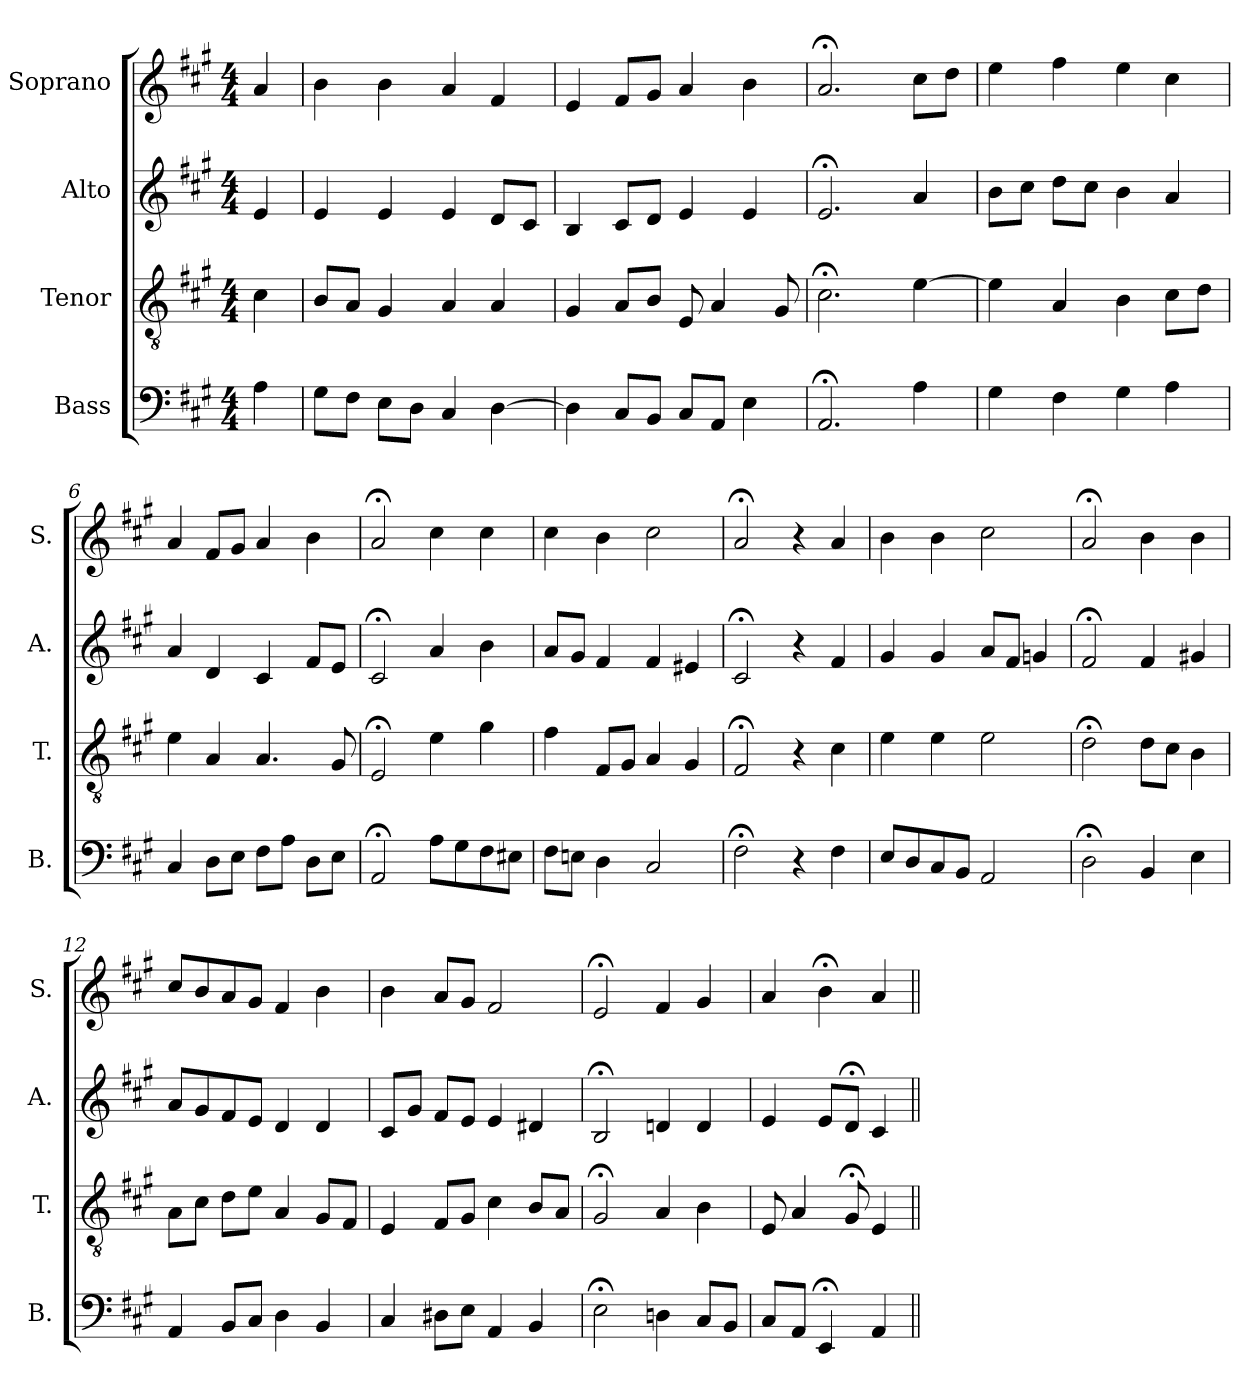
**kern	**kern	**kern	**kern
*part4	*part3	*part2	*part1
*staff4	*staff3	*staff2	*staff1
*I"Bass	*I"Tenor	*I"Alto	*I"Soprano
*I'B.	*I'T.	*I'A.	*I'S.
*clefF4	*clefGv2	*clefG2	*clefG2
*	*ITrd7c12	*	*
*k[f#c#g#]	*k[f#c#g#]	*k[f#c#g#]	*k[f#c#g#]
*A:	*A:	*A:	*A:
*M4/4	*M4/4	*M4/4	*M4/4
=1	=1	=1	=1
4A\	4C#\	4e/	4a/
=2	=2	=2	=2
8G#\L	8BB/L	4e/	4b\
8F#\J	8AA/J	.	.
8E\L	4GG#/	4e/	4b\
8D\J	.	.	.
4C#/	4AA/	4e/	4a/
[4D\	4AA/	8d/L	4f#/
.	.	8c#/J	.
=3	=3	=3	=3
4D\]	4GG#/	4B/	4e/
8C#/L	8AA/L	8c#/L	8f#/L
8BB/J	8BB/J	8d/J	8g#/J
8C#/L	8EE/	4e/	4a/
8AA/J	4AA/	.	.
4E\	.	4e/	4b\
.	8GG#/	.	.
=4	=4	=4	=4
2.AA;</	2.C#;<\	2.e;</	2.a;</
4A\	[4E\	4a/	8cc#\L
.	.	.	8dd\J
=5	=5	=5	=5
4G#\	4E\]	8b\L	4ee\
.	.	8cc#\J	.
4F#\	4AA/	8dd\L	4ff#\
.	.	8cc#\J	.
4G#\	4BB\	4b\	4ee\
4A\	8C#\L	4a/	4cc#\
.	8D\J	.	.
!!LO:LB:g=z
=6	=6	=6	=6
4C#/	4E\	4a/	4a/
8D\L	4AA/	4d/	8f#/L
8E\J	.	.	8g#/J
8F#\L	4.AA/	4c#/	4a/
8A\J	.	.	.
8D\L	.	8f#/L	4b\
8E\J	8GG#/	8e/J	.
=7	=7	=7	=7
2AA;</	2EE;</	2c#;</	2a;</
8A\L	4E\	4a/	4cc#\
8G#\	.	.	.
8F#\	4G#\	4b\	4cc#\
8E#X\J	.	.	.
=8	=8	=8	=8
8F#\L	4F#\	8a/L	4cc#\
8En\J	.	8g#/J	.
4D\	8FF#/L	4f#/	4b\
.	8GG#/J	.	.
2C#/	4AA/	4f#/	2cc#\
.	4GG#/	4e#X/	.
=9	=9	=9	=9
2F#;<\	2FF#;</	2c#;</	2a;</
4r	4r	4r	4r
4F#\	4C#\	4f#/	4a/
=10	=10	=10	=10
8E/L	4E\	4g#/	4b\
8D/	.	.	.
8C#/	4E\	4g#/	4b\
8BB/J	.	.	.
2AA/	2E\	8a/L	2cc#\
.	.	8f#/J	.
.	.	4gn/	.
!!LO:PB:g=z
=11	=11	=11	=11
2D;<\	2D;<\	2f#;</	2a;</
4BB/	8D\L	4f#/	4b\
.	8C#\J	.	.
4E\	4BB\	4g#X/	4b\
=12	=12	=12	=12
4AA/	8AA\L	8a/L	8cc#/L
.	8C#\J	8g#/	8b/
8BB/L	8D\L	8f#/	8a/
8C#/J	8E\J	8e/J	8g#/J
4D\	4AA/	4d/	4f#/
4BB/	8GG#/L	4d/	4b\
.	8FF#/J	.	.
=13	=13	=13	=13
4C#/	4EE/	8c#/L	4b\
.	.	8g#/J	.
8D#X\L	8FF#/L	8f#/L	8a/L
8E\J	8GG#/J	8e/J	8g#/J
4AA/	4C#\	4e/	2f#/
4BB/	8BB/L	4d#X/	.
.	8AA/J	.	.
=14	=14	=14	=14
2E;<\	2GG#;</	2B;</	2e;</
4Dn\	4AA/	4dn/	4f#/
8C#/L	4BB\	4d/	4g#/
8BB/J	.	.	.
=15	=15	=15	=15
8C#/L	8EE/	4e/	4a/
8AA/J	4AA/	.	.
4EE;</	.	8e/L	4b;<\
.	8GG#;</	8d;</J	.
4AA/	4EE/	4c#/	4a/
=||	=||	=||	=||
*-	*-	*-	*-
